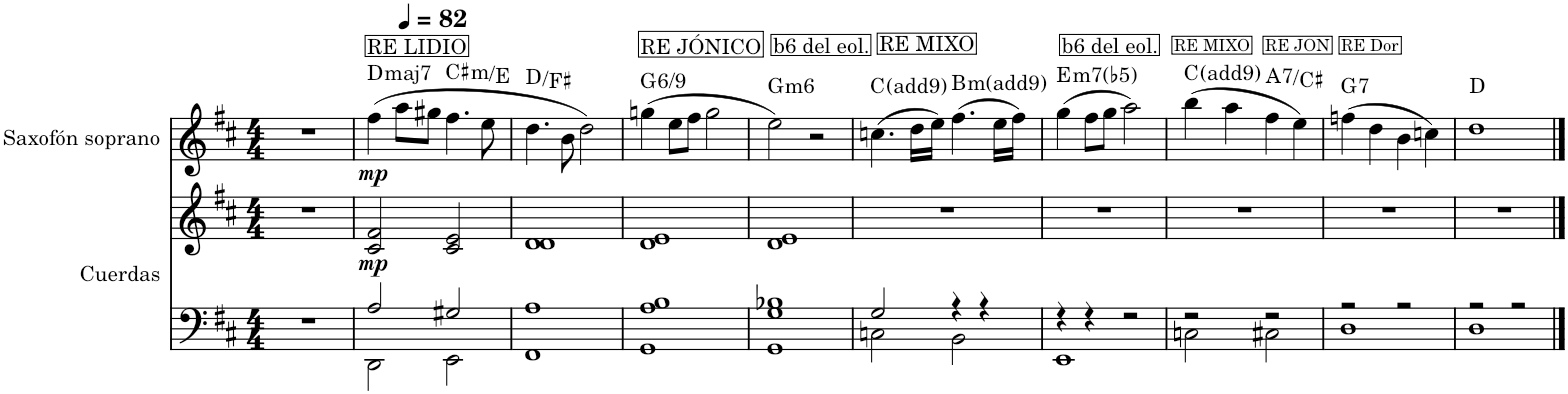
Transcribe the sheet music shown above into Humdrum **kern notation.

**kern	**kern	**dynam	**kern	**dynam	**harte
*part2	*part2	*part2	*part1	*part1	*part1
*staff3	*staff2	*staff2/3	*staff1	*staff1	*
*I"Cuerdas	*	*	*I"Saxofón soprano	*	*
*I'Cdas.	*	*	*I'Sax. Spr.	*	*
*clefF4	*clefG2	*	*clefG2	*	*
*	*	*	*Trd1c2	*	*
*k[f#c#]	*k[f#c#]	*	*k[f#c#]	*	*
*M4/4	*M4/4	*	*M4/4	*	*
=1	=1	=1	=1	=1	=1
1r	1r	.	1r	.	.
=2	=2	=2	=2	=2	=2
*	*	*	*MM82	*	*
*^	*	*	*	*	*
!	!	!	!	!LO:TX:a:t=RE LIDIO	!	!
!	!	!	!LO:DY:b	!	!LO:DY:b	!LO:H:kt=maj7
2A/	2DD\	2c#/ 2f#/	mp	(4ff#\	mp	D:maj7
.	.	.	.	8aa\L	.	.
.	.	.	.	8gg#X\J	.	.
!	!	!	!	!	!	!LO:H:kt=m
2G#X/	2EE\	2c#/ 2e/	.	4.ff#\	.	C#:min/b3
.	.	.	.	8ee\	.	.
=3	=3	=3	=3	=3	=3	=3
1A	1FF#	1d 1d	.	4.dd\	.	D:maj/3
.	.	.	.	8b\	.	.
.	.	.	.	2dd\)	.	.
=4	=4	=4	=4	=4	=4	=4
!	!	!	!	!LO:TX:a:t=RE JÓNICO	!	!LO:H:kt=/6
1A 1B	1GG	1d 1e	.	(4ggn\	.	G:maj6(9)
.	.	.	.	8ee\L	.	.
.	.	.	.	8ff#\J	.	.
.	.	.	.	2gg\	.	.
=5	=5	=5	=5	=5	=5	=5
!	!	!	!	!LO:TX:a:t=b6 del eol.	!	!LO:H:kt=m6
1G 1B-X	1GG	1d 1e	.	2ee\)	.	G:min6
.	.	.	.	2r	.	.
=6	=6	=6	=6	=6	=6	=6
*	*	*	*	*^	*	*
2G/	2Cn\	1r	.	(4.ccn\	8ryy	.	C:maj(9)
!	!	!	!	!	!LO:TX:a:t=RE MIXO	!	!
.	.	.	.	.	2..ryy	.	.
.	.	.	.	16dd\LL	.	.	.
.	.	.	.	16ee\JJ)	.	.	.
!	!	!	!	!	!	!	!LO:H:kt=m
4r	2BB\	.	.	(4.ff#\	.	.	B:min(9)
4r	.	.	.	.	.	.	.
.	.	.	.	16ee\LL	.	.	.
.	.	.	.	16ff#\JJ)	.	.	.
=7	=7	=7	=7	=7	=7	=7	=7
!	!	!	!	!LO:TX:a:t=b6 del eol.	!	!	!LO:H:kt=m7(b5)
*	*	*	*	*v	*v	*	*
4r	1EE	1r	.	(4gg\	.	E:hdim7
4r	.	.	.	8ff#\L	.	.
.	.	.	.	8gg\J	.	.
2r	.	.	.	2aa\)	.	.
=8	=8	=8	=8	=8	=8	=8
!	!	!	!	!LO:TX:a:t=RE MIXO	!	!
2r	2Cn\	1r	.	(4bb\	.	C:maj(9)
.	.	.	.	4aa\	.	.
!	!	!	!	!LO:TX:a:t=RE JON	!	!LO:H:kt=7
2r	2C#X\	.	.	4ff#\	.	A:7/3
.	.	.	.	4ee\)	.	.
=9	=9	=9	=9	=9	=9	=9
!	!	!	!	!LO:TX:a:t=RE Dor	!	!LO:H:kt=7
2r	1D	1r	.	(4ffn\	.	G:7
.	.	.	.	4dd\	.	.
2r	.	.	.	4b\	.	.
.	.	.	.	4ccn\)	.	.
=10	=10	=10	=10	=10	=10	=10
2r	1D	1r	.	1dd	.	D:maj
2r	.	.	.	.	.	.
*v	*v	*	*	*	*	*
==	==	==	==	==	==
*-	*-	*-	*-	*-	*-
